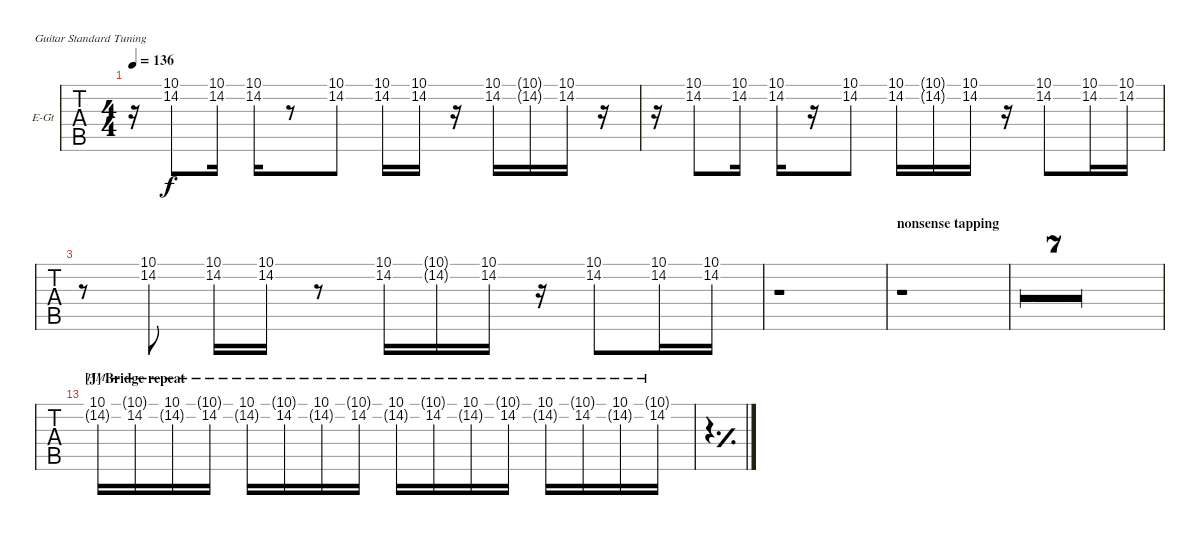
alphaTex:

\defaultSystemsLayout 4
\bracketExtendMode groupsimilarinstruments
\firstSystemTrackNameOrientation horizontal
\otherSystemsTrackNameOrientation horizontal
\defaultBarNumberDisplay FirstOfSystem
\track ("Lead" "E-Gt") {multiBarRest instrument distortionguitar}
\staff {tabs}
\tuning (E4 B3 G3 D3 A2 E2)
\ts (4 4)
\tempo 136
\clef g2
\ks c
r.16{dy f} (14.2 10.1).8 (14.2 10.1).16 (14.2 10.1).16 r.8 (10.1 14.2).8 (10.1 14.2).16 (10.1 14.2).16 r.16 (10.1 14.2).16 (10.1{g} 14.2{g}).16 (10.1 14.2).16 r.16 |
r.16 (14.2 10.1).8 (14.2 10.1).16 (14.2 10.1).16 r.16 (14.2 10.1).8 (14.2 10.1).16 (14.2{g} 10.1{g}).16 (14.2 10.1).16 r.16 (14.2 10.1).8 (14.2 10.1).16 (14.2 10.1).16 |
r.8 (14.2 10.1).8 (14.2 10.1).16 (14.2 10.1).16 r.8 (14.2 10.1).16 (14.2{g} 10.1{g}).16 (14.2 10.1).16 r.16 (14.2 10.1).8 (14.2 10.1).16 (14.2 10.1).16 |
r.1 |
\section ("" "nonsense tapping")
r.1 |
r.1 |
r.1 |
r.1 |
r.1 |
r.1 |
r.1 |
r.1 |
\section ("J" "Bridge repeat")
(14.2{g pm} 10.1{pm}).16 (14.2{pm} 10.1{g pm}).16 (14.2{g pm} 10.1{pm}).16 (14.2{pm} 10.1{g pm}).16 (14.2{g pm} 10.1{pm}).16 (14.2{pm} 10.1{g pm}).16 (14.2{g pm} 10.1{pm}).16 (14.2{pm} 10.1{g pm}).16 (14.2{g pm} 10.1{pm}).16 (14.2{pm} 10.1{g pm}).16 (14.2{g pm} 10.1{pm}).16 (14.2{pm} 10.1{g pm}).16 (14.2{g pm} 10.1{pm}).16 (14.2{pm} 10.1{g pm}).16 (14.2{g pm} 10.1{pm}).16 (14.2{pm} 10.1{g pm}).16 |
\simile simple
